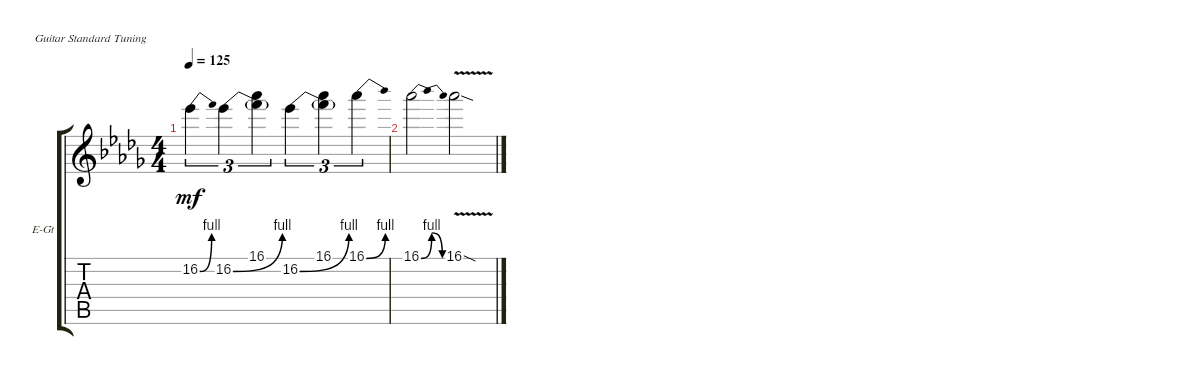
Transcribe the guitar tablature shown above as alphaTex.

\defaultSystemsLayout 4
\bracketExtendMode groupsimilarinstruments
\firstSystemTrackNameOrientation horizontal
\otherSystemsTrackNameOrientation horizontal
\track ("Solo Guitar" "E-Gt") {instrument distortionguitar}
\staff {score tabs}
\tuning (E4 B3 G3 D3 A2 E2)
\ts (4 4)
\tempo 125
\clef g2
\scale
0.333333
\ks bbminor
16.2{be (bend 0 0 15 4)}.4{tu (3 2) dy mf} 16.2{be (bend 0 0 15 4)}.4{tu (3 2)} (16.1 16.2{t}).4{tu (3 2)} 16.2{be (bend 0 0 15 4)}.4{tu (3 2)} (16.1 16.2{t}).4{tu (3 2)} 16.1{be (bend 0 0 15 4)}.4{tu (3 2)} |
16.1{be (bendrelease 0 0 10.2 4 40.8 4 56.4 0)}.2 16.1{v sod}.2
